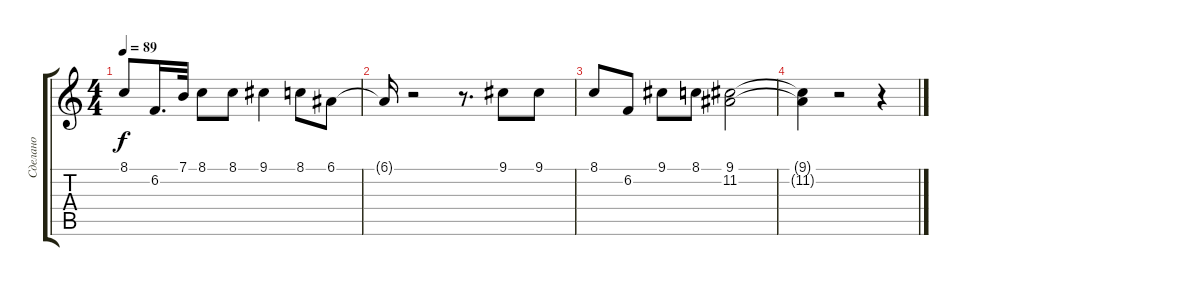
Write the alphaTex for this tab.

\track ("Сделано" "Сделано") {instrument trombone}
\staff {score tabs}
\tuning (E4 B3 G3 D3 A2 E2) {hide}
\ts (4 4)
\tempo 89
\clef g2
\ks c
8.1.8{dy f} 6.2.16{d} 7.1.32 8.1.8 8.1.8 9.1.4 8.1.8 6.1.8 |
6.1{t}.16 r.2 r.8{d} 9.1.8 9.1.8 |
8.1.8 6.2.8 9.1.8 8.1.8 (9.1 11.2).2 |
(9.1{t} 11.2{t}).4 r.2 r.4
